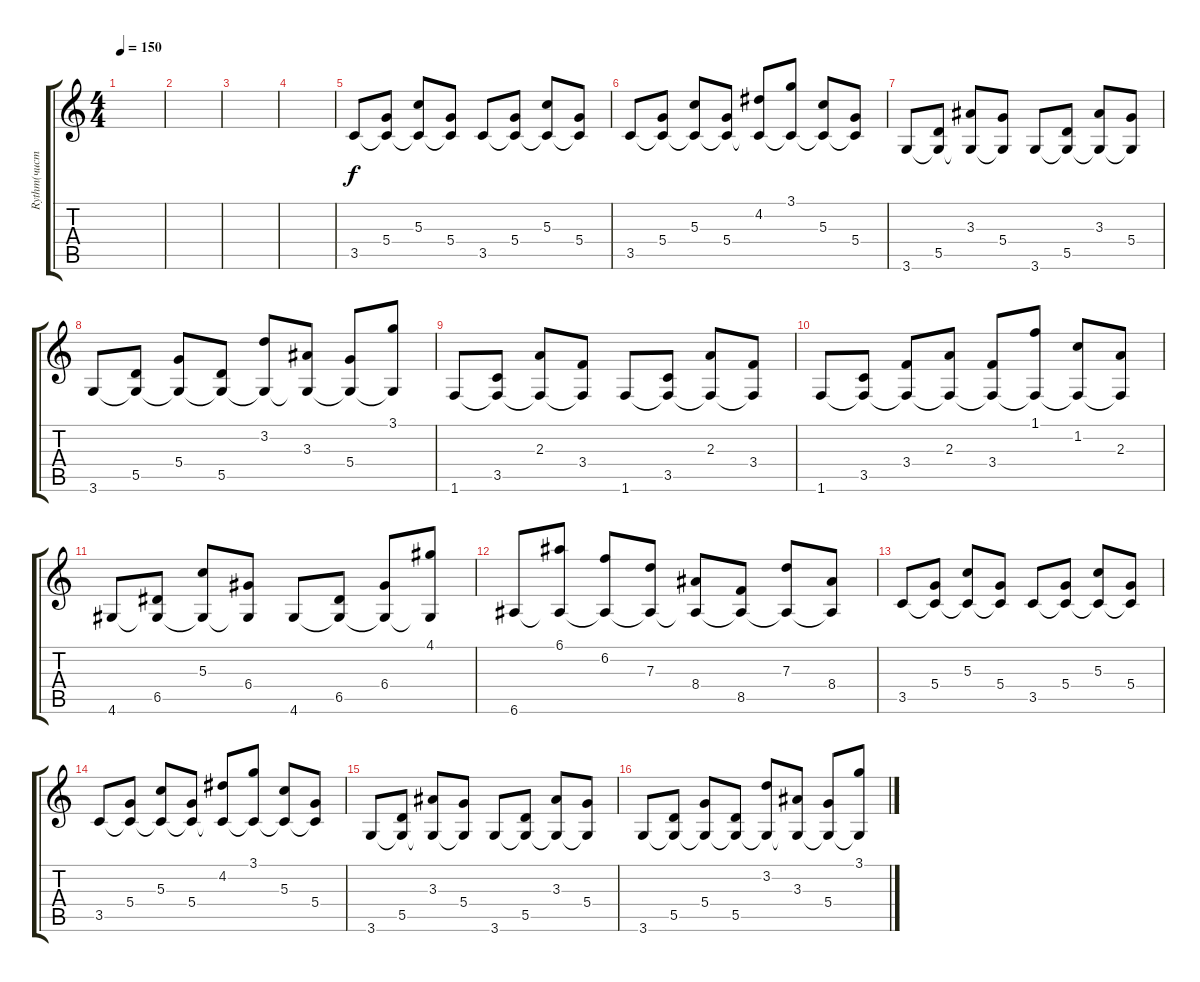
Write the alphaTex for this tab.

\track ("Rythm(чист.)" "Rythm(чист") {instrument electricguitarjazz}
\staff {score tabs}
\tuning (E4 B3 G3 D3 A2 E2) {hide}
\ts (4 4)
\tempo 150
\clef g2
\ks c
|
|
|
|
3.5.8 (5.4 3.5{t}).8 (5.3 3.5{t}).8 (5.4 3.5{t}).8 3.5.8 (5.4 3.5{t}).8 (5.3 3.5{t}).8 (5.4 3.5{t}).8 |
3.5.8 (5.4 3.5{t}).8 (5.3 3.5{t}).8 (5.4 3.5{t}).8 (4.2 3.5{t}).8 (3.1 3.5{t}).8 (5.3 3.5{t}).8 (5.4 3.5{t}).8 |
3.6.8 (5.5 3.6{t}).8 (3.3 3.6{t}).8 (5.4 3.6{t}).8 3.6.8 (5.5 3.6{t}).8 (3.3 3.6{t}).8 (5.4 3.6{t}).8 |
3.6.8 (5.5 3.6{t}).8 (5.4 3.6{t}).8 (5.5 3.6{t}).8 (3.2 3.6{t}).8 (3.3 3.6{t}).8 (5.4 3.6{t}).8 (3.1 3.6{t}).8 |
1.6.8 (3.5 1.6{t}).8 (2.3 1.6{t}).8 (3.4 1.6{t}).8 1.6.8 (3.5 1.6{t}).8 (2.3 1.6{t}).8 (3.4 1.6{t}).8 |
1.6.8 (3.5 1.6{t}).8 (3.4 1.6{t}).8 (2.3 1.6{t}).8 (3.4 1.6{t}).8 (1.1 1.6{t}).8 (1.2 1.6{t}).8 (2.3 1.6{t}).8 |
4.6.8 (6.5 4.6{t}).8 (5.3 4.6{t}).8 (6.4 4.6{t}).8 4.6.8 (6.5 4.6{t}).8 (6.4 4.6{t}).8 (4.1 4.6{t}).8 |
6.6.8 (6.1 6.6{t}).8 (6.2 6.6{t}).8 (7.3 6.6{t}).8 (8.4 6.6{t}).8 (8.5 6.6{t}).8 (7.3 6.6{t}).8 (8.4 6.6{t}).8 |
3.5.8 (5.4 3.5{t}).8 (5.3 3.5{t}).8 (5.4 3.5{t}).8 3.5.8 (5.4 3.5{t}).8 (5.3 3.5{t}).8 (5.4 3.5{t}).8 |
3.5.8 (5.4 3.5{t}).8 (5.3 3.5{t}).8 (5.4 3.5{t}).8 (4.2 3.5{t}).8 (3.1 3.5{t}).8 (5.3 3.5{t}).8 (5.4 3.5{t}).8 |
3.6.8 (5.5 3.6{t}).8 (3.3 3.6{t}).8 (5.4 3.6{t}).8 3.6.8 (5.5 3.6{t}).8 (3.3 3.6{t}).8 (5.4 3.6{t}).8 |
3.6.8 (5.5 3.6{t}).8 (5.4 3.6{t}).8 (5.5 3.6{t}).8 (3.2 3.6{t}).8 (3.3 3.6{t}).8 (5.4 3.6{t}).8 (3.1 3.6{t}).8
